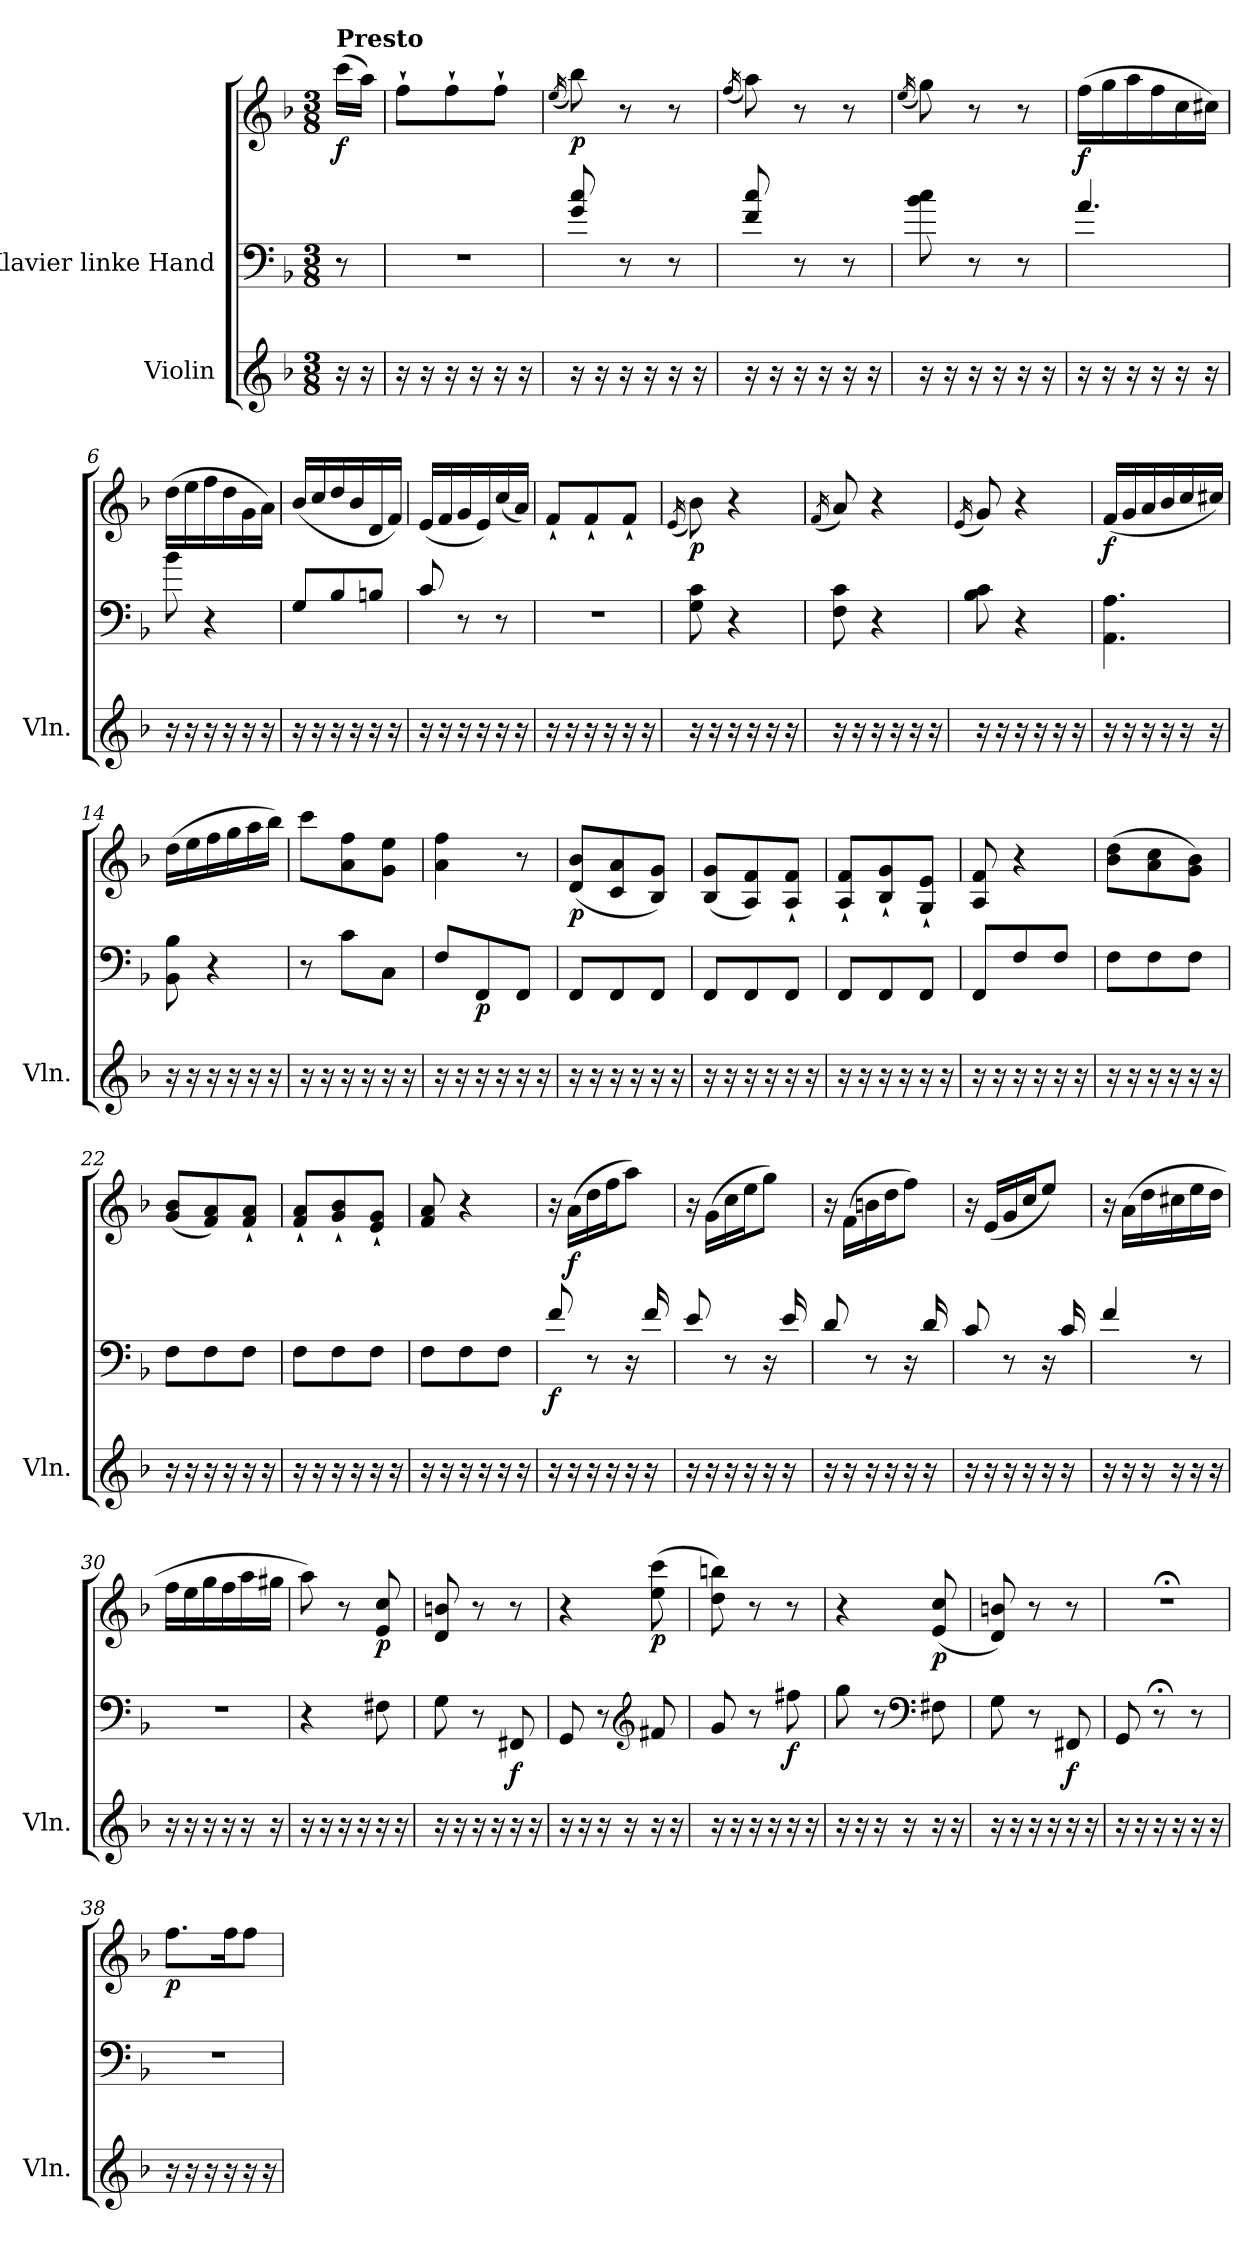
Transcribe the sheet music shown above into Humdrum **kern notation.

**kern	**kern	**kern	**dynam
*part2	*part1	*part1	*part1
*staff3	*staff2	*staff1	*staff1/2
*I"Violin	*I"Klavier linke Hand	*	*
*I'Vln.	*	*	*
*clefG2	*clefF4	*clefG2	*
*k[b-]	*k[b-]	*k[b-]	*
*M3/8	*M3/8	*M3/8	*
=	=	=	=
!	!	!LO:TX:a:B:t=Presto	!
!	!	!	!LO:DY:b
16r	8r	(>16ccc\LL	f
16r	.	16aa\JJ)	.
=1	=1	=1	=1
16r	4.r	8ff`\L	.
16r	.	.	.
16r	.	8ff`\	.
16r	.	.	.
16r	.	8ff`\J	.
16r	.	.	.
=2	=2	=2	=2
.	.	(<16qee/	.
!	!	!	!LO:DY:b
16r	8g/ 8cc/	8bb-\)	p
16r	.	.	.
16r	8r	8r	.
16r	.	.	.
16r	8r	8r	.
16r	.	.	.
=3	=3	=3	=3
.	.	(<16qff/	.
16r	8f/ 8cc/	8aa\)	.
16r	.	.	.
16r	8r	8r	.
16r	.	.	.
16r	8r	8r	.
16r	.	.	.
=4	=4	=4	=4
.	.	(<16qee/	.
16r	8b-\ 8cc\	8gg\)	.
16r	.	.	.
16r	8r	8r	.
16r	.	.	.
16r	8r	8r	.
16r	.	.	.
=5	=5	=5	=5
!	!	!	!LO:DY:b
16r	4.a/	(>16ff\LL	f
16r	.	16gg\	.
16r	.	16aa\	.
16r	.	16ff\	.
16r	.	16cc\	.
16r	.	16cc#X\JJ)	.
=6	=6	=6	=6
16r	8b-\	(>16dd\LL	.
16r	.	16ee\	.
16r	4r	16ff\	.
16r	.	16dd\	.
16r	.	16g\	.
16r	.	16a\JJ)	.
=7	=7	=7	=7
16r	8G/L	(<16b-/LL	.
16r	.	16cc/	.
16r	8B-/	16dd/	.
16r	.	16b-/	.
16r	8Bn/J	16d/	.
16r	.	16f/JJ)	.
!!LO:LB:g=z
=8	=8	=8	=8
16r	8c/	(<16e/LL	.
16r	.	16f/	.
16r	8r	16g/	.
16r	.	16e/)	.
16r	8r	(<16cc/	.
16r	.	16a/JJ)	.
=9	=9	=9	=9
16r	4.r	8f`/L	.
16r	.	.	.
16r	.	8f`/	.
16r	.	.	.
16r	.	8f`/J	.
16r	.	.	.
=10	=10	=10	=10
.	.	(<16qe/	.
!	!	!	!LO:DY:b
16r	8G\ 8c\	8b-\)	p
16r	.	.	.
16r	4r	4r	.
16r	.	.	.
16r	.	.	.
16r	.	.	.
=11	=11	=11	=11
.	.	(<16qf/	.
16r	8F\ 8c\	8a/)	.
16r	.	.	.
16r	4r	4r	.
16r	.	.	.
16r	.	.	.
16r	.	.	.
=12	=12	=12	=12
.	.	(<16qe/	.
16r	8B-\ 8c\	8g/)	.
16r	.	.	.
16r	4r	4r	.
16r	.	.	.
16r	.	.	.
16r	.	.	.
=13	=13	=13	=13
!	!	!	!LO:DY:b
16r	4.AA\ 4.A\	(<16f/LL	f
16r	.	16g/	.
16r	.	16a/	.
16r	.	16b-/	.
16r	.	16cc/	.
16r	.	16cc#X/JJ)	.
=14	=14	=14	=14
16r	8BB-\ 8B-\	(>16dd\LL	.
16r	.	16ee\	.
16r	4r	16ff\	.
16r	.	16gg\	.
16r	.	16aa\	.
16r	.	16bb-\JJ)	.
=15	=15	=15	=15
16r	8r	8ccc\L	.
16r	.	.	.
16r	8c\L	8a\ 8ff\	.
16r	.	.	.
16r	8C\J	8g\ 8ee\J	.
16r	.	.	.
!!LO:LB:g=z
=16	=16	=16	=16
16r	8F/L	4a\ 4ff\	.
16r	.	.	.
!	!	!	!LO:DY:b=2
16r	8FF/	.	p
16r	.	.	.
16r	8FF/J	8r	.
16r	.	.	.
=17	=17	=17	=17
!	!	!	!LO:DY:b
16r	8FF/L	(<8d/ 8b-/L	p
16r	.	.	.
16r	8FF/	8c/ 8a/	.
16r	.	.	.
16r	8FF/J	8B-/ 8g/J)	.
16r	.	.	.
=18	=18	=18	=18
16r	8FF/L	(<8B-/ 8g/L	.
16r	.	.	.
16r	8FF/	8A/ 8f/)	.
16r	.	.	.
16r	8FF/J	8A/` 8f/`J	.
16r	.	.	.
=19	=19	=19	=19
16r	8FF/L	8A/` 8f/`L	.
16r	.	.	.
16r	8FF/	8B-/` 8g/`	.
16r	.	.	.
16r	8FF/J	8G/` 8e/`J	.
16r	.	.	.
=20	=20	=20	=20
16r	8FF/L	8A/ 8f/	.
16r	.	.	.
16r	8F/	4r	.
16r	.	.	.
16r	8F/J	.	.
16r	.	.	.
=21	=21	=21	=21
16r	8F\L	(>8b-\ 8dd\L	.
16r	.	.	.
16r	8F\	8a\ 8cc\	.
16r	.	.	.
16r	8F\J	8g\ 8b-\J)	.
16r	.	.	.
=22	=22	=22	=22
16r	8F\L	(<8g/ 8b-/L	.
16r	.	.	.
16r	8F\	8f/ 8a/)	.
16r	.	.	.
16r	8F\J	8f/` 8a/`J	.
16r	.	.	.
=23	=23	=23	=23
16r	8F\L	8f/` 8a/`L	.
16r	.	.	.
16r	8F\	8g/` 8b-/`	.
16r	.	.	.
16r	8F\J	8e/` 8g/`J	.
16r	.	.	.
!!LO:LB:g=z
=24	=24	=24	=24
16r	8F\L	8f/ 8a/	.
16r	.	.	.
16r	8F\	4r	.
16r	.	.	.
16r	8F\J	.	.
16r	.	.	.
=25	=25	=25	=25
!	!	!	!LO:DY:b=2
16r	8f/	16r	f
!	!	!	!LO:DY:b
16r	.	(>16a\LL	f
16r	8r	16dd\	.
16r	.	16ff\J	.
16r	16r	8aa\J)	.
16r	16f/	.	.
=26	=26	=26	=26
16r	8e/	16r	.
16r	.	(>16g\LL	.
16r	8r	16cc\	.
16r	.	16ee\J	.
16r	16r	8gg\J)	.
16r	16e/	.	.
=27	=27	=27	=27
16r	8d/	16r	.
16r	.	(>16f\LL	.
16r	8r	16bn\	.
16r	.	16dd\J	.
16r	16r	8ff\J)	.
16r	16d/	.	.
=28	=28	=28	=28
16r	8c/	16r	.
16r	.	(<16e/LL	.
16r	8r	16g/	.
16r	.	16cc/J	.
16r	16r	8ee/J)	.
16r	16c/	.	.
=29	=29	=29	=29
16r	4f/	16r	.
16r	.	(>16a\LL	.
16r	.	16dd\	.
16r	.	16cc#X\	.
16r	8r	16ee\	.
16r	.	16dd\JJ	.
=30	=30	=30	=30
16r	4.r	16ff\LL	.
16r	.	16ee\	.
16r	.	16gg\	.
16r	.	16ff\	.
16r	.	16aa\	.
16r	.	16gg#X\JJ	.
!!LO:PB:g=z
=31	=31	=31	=31
16r	4r	8aa\)	.
16r	.	.	.
16r	.	8r	.
16r	.	.	.
!	!	!	!LO:DY:b
16r	8F#X\	8e/ 8cc/	p
16r	.	.	.
=32	=32	=32	=32
16r	8G\	8d/ 8bn/	.
16r	.	.	.
16r	8r	8r	.
16r	.	.	.
!	!	!	!LO:DY:b=2
16r	8FF#X/	8r	f
16r	.	.	.
=33	=33	=33	=33
16r	8GG/	4r	.
16r	.	.	.
16r	8r	.	.
16r	.	.	.
*	*clefG2	*	*
!	!	!	!LO:DY:b
16r	8f#X/	(>8ee\ 8ccc\	p
16r	.	.	.
=34	=34	=34	=34
16r	8g/	8dd\ 8bbn\)	.
16r	.	.	.
16r	8r	8r	.
16r	.	.	.
!	!	!	!LO:DY:b=2
16r	8ff#X\	8r	f
16r	.	.	.
=35	=35	=35	=35
16r	8gg\	4r	.
16r	.	.	.
16r	8r	.	.
16r	.	.	.
*	*clefF4	*	*
!	!	!	!LO:DY:b
16r	8F#X\	(<8e/ 8cc/	p
16r	.	.	.
=36	=36	=36	=36
16r	8G\	8d/ 8bn/)	.
16r	.	.	.
16r	8r	8r	.
16r	.	.	.
!	!	!	!LO:DY:b=2
16r	8FF#X/	8r	f
16r	.	.	.
=37	=37	=37	=37
16r	8GG/	4.r;<	.
16r	.	.	.
16r	8r;<	.	.
16r	.	.	.
16r	8r	.	.
16r	.	.	.
=38	=38	=38	=38
!	!	!	!LO:DY:b
16r	4.r	8.ff\L	p
16r	.	.	.
16r	.	.	.
16r	.	16ff\K	.
16r	.	8ff\J	.
16r	.	.	.
=	=	=	=
*-	*-	*-	*-
